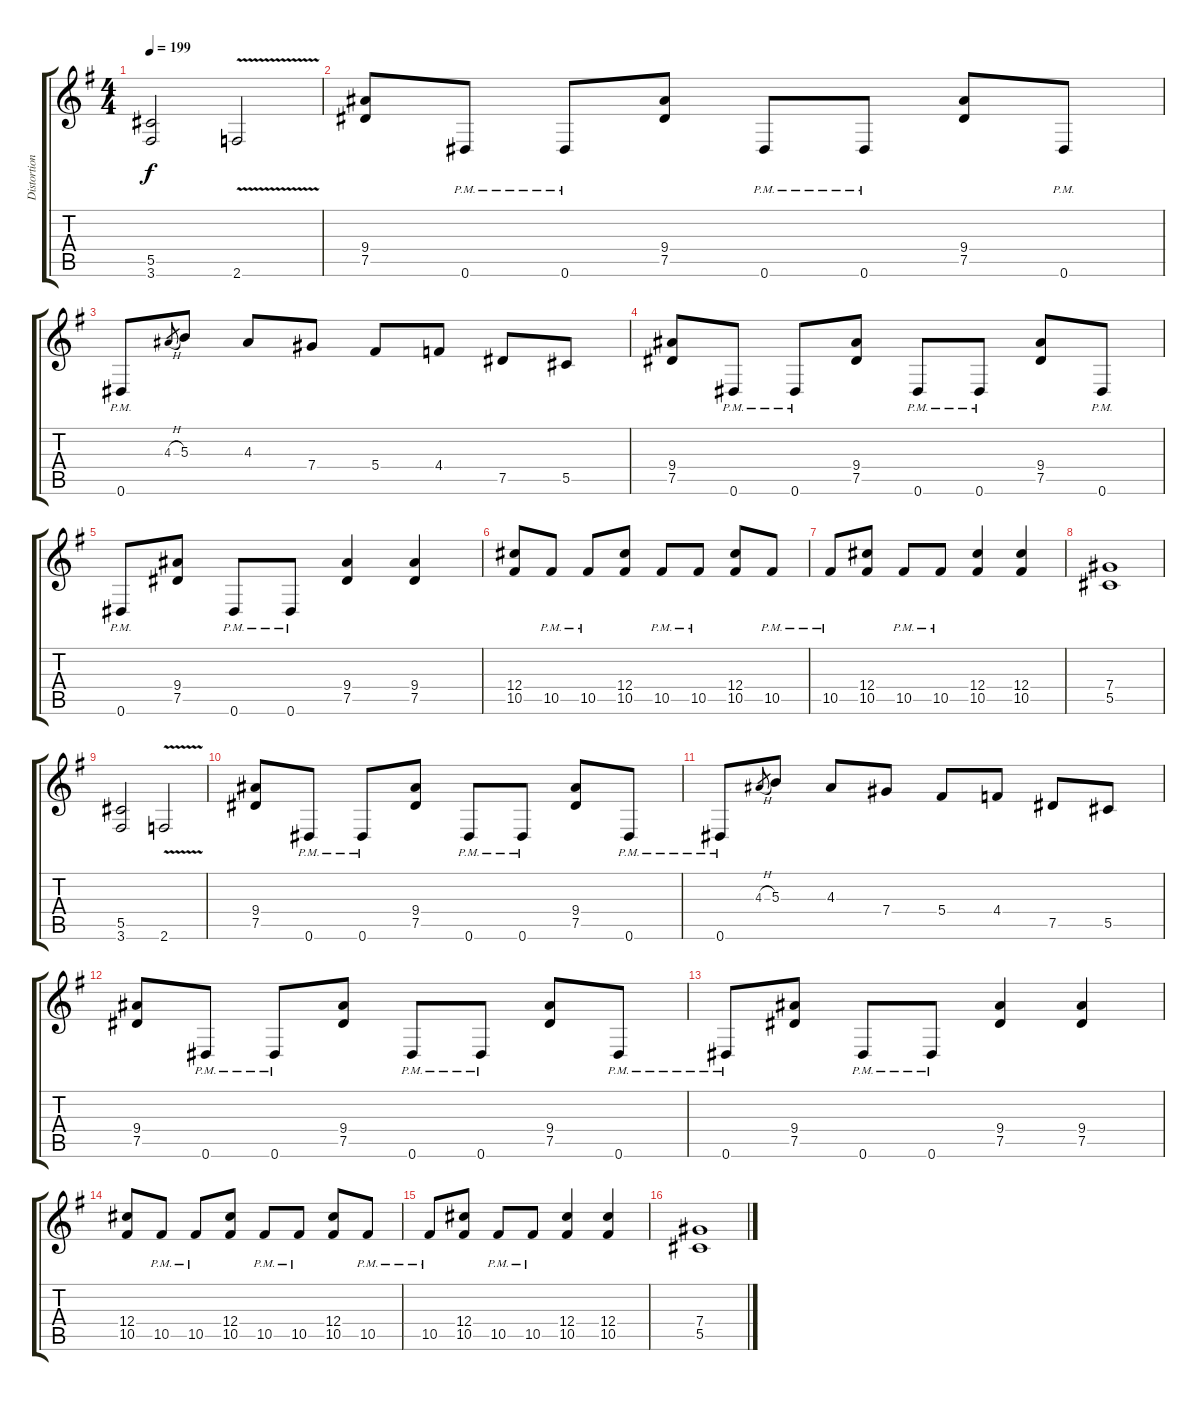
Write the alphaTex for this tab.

\track ("Distortion" "Distortion") {instrument distortionguitar}
\staff {score tabs}
\tuning (Eb4 Bb3 Gb3 Db3 Ab2 Eb2) {hide}
\ts (4 4)
\tempo 199
\clef g2
\ks g
(5.5 3.6).2{dy f} 2.6{v}.2 |
(9.4 7.5).8 0.6{pm}.8 0.6{pm}.8 (9.4 7.5).8 0.6{pm}.8 0.6{pm}.8 (9.4 7.5).8 0.6{pm}.8 |
0.6{pm}.8 4.3{h}.8{gr} 5.3.8 4.3.8 7.4.8 5.4.8 4.4.8 7.5.8 5.5.8 |
(9.4 7.5).8 0.6{pm}.8 0.6{pm}.8 (9.4 7.5).8 0.6{pm}.8 0.6{pm}.8 (9.4 7.5).8 0.6{pm}.8 |
0.6{pm}.8 (9.4 7.5).8 0.6{pm}.8 0.6{pm}.8 (9.4 7.5).4 (9.4 7.5).4 |
(12.4 10.5).8 10.5{pm}.8 10.5{pm}.8 (12.4 10.5).8 10.5{pm}.8 10.5{pm}.8 (12.4 10.5).8 10.5{pm}.8 |
10.5{pm}.8 (12.4 10.5).8 10.5{pm}.8 10.5{pm}.8 (12.4 10.5).4 (12.4 10.5).4 |
(7.4 5.5).1 |
(5.5 3.6).2 2.6{v}.2 |
(9.4 7.5).8 0.6{pm}.8 0.6{pm}.8 (9.4 7.5).8 0.6{pm}.8 0.6{pm}.8 (9.4 7.5).8 0.6{pm}.8 |
0.6{pm}.8 4.3{h}.8{gr} 5.3.8 4.3.8 7.4.8 5.4.8 4.4.8 7.5.8 5.5.8 |
(9.4 7.5).8 0.6{pm}.8 0.6{pm}.8 (9.4 7.5).8 0.6{pm}.8 0.6{pm}.8 (9.4 7.5).8 0.6{pm}.8 |
0.6{pm}.8 (9.4 7.5).8 0.6{pm}.8 0.6{pm}.8 (9.4 7.5).4 (9.4 7.5).4 |
(12.4 10.5).8 10.5{pm}.8 10.5{pm}.8 (12.4 10.5).8 10.5{pm}.8 10.5{pm}.8 (12.4 10.5).8 10.5{pm}.8 |
10.5{pm}.8 (12.4 10.5).8 10.5{pm}.8 10.5{pm}.8 (12.4 10.5).4 (12.4 10.5).4 |
(7.4 5.5).1
